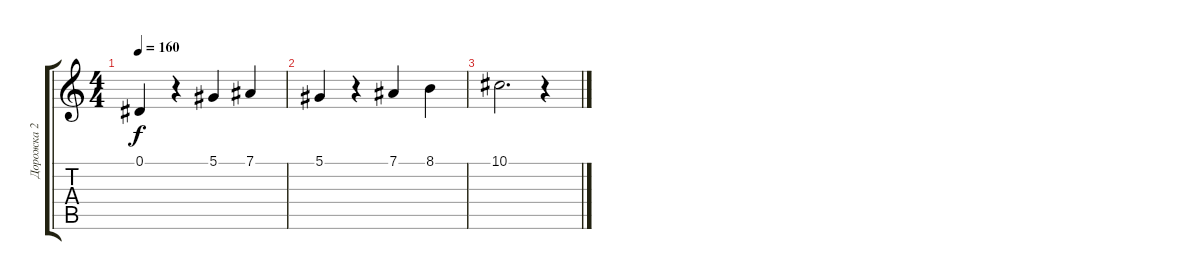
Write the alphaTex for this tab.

\track ("Дорожка 2" "Дорожка 2") {instrument lead3calliope}
\staff {score tabs}
\tuning (Eb4 Bb3 Gb3 Db3 Ab2 Eb2) {hide}
\ts (4 4)
\tempo 160
\clef g2
\ks c
0.1.4{dy f} r.4 5.1.4 7.1.4 |
5.1.4 r.4 7.1.4 8.1.4 |
10.1.2{d} r.4
